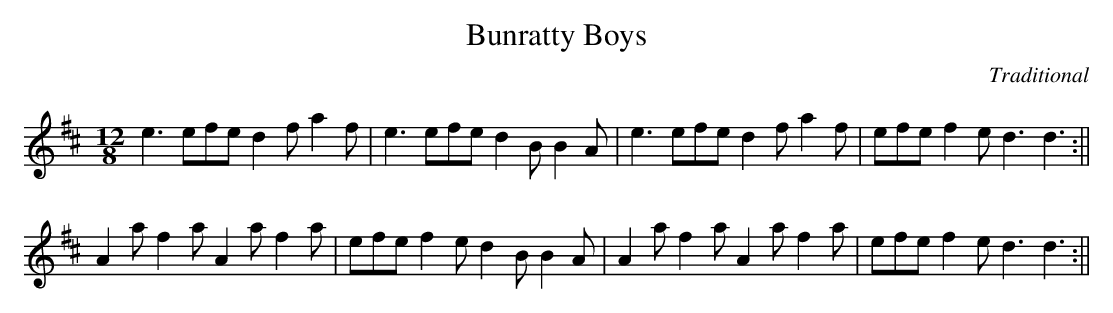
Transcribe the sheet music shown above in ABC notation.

X:1
T:Bunratty Boys
C:Traditional
M:12/8
L:1/8
K:Amix
e3 efe d2 f a2 f | e3 efe d2 B B2 A |\
e3 efe d2 f a2 f |  efe f2 e d3 d3:||
A2 a f2 a A2 a f2 a | efe f2 e d2 B B2 A |\
A2 a f2 a A2 a f2 a | efe f2 e d3 d3 :||
